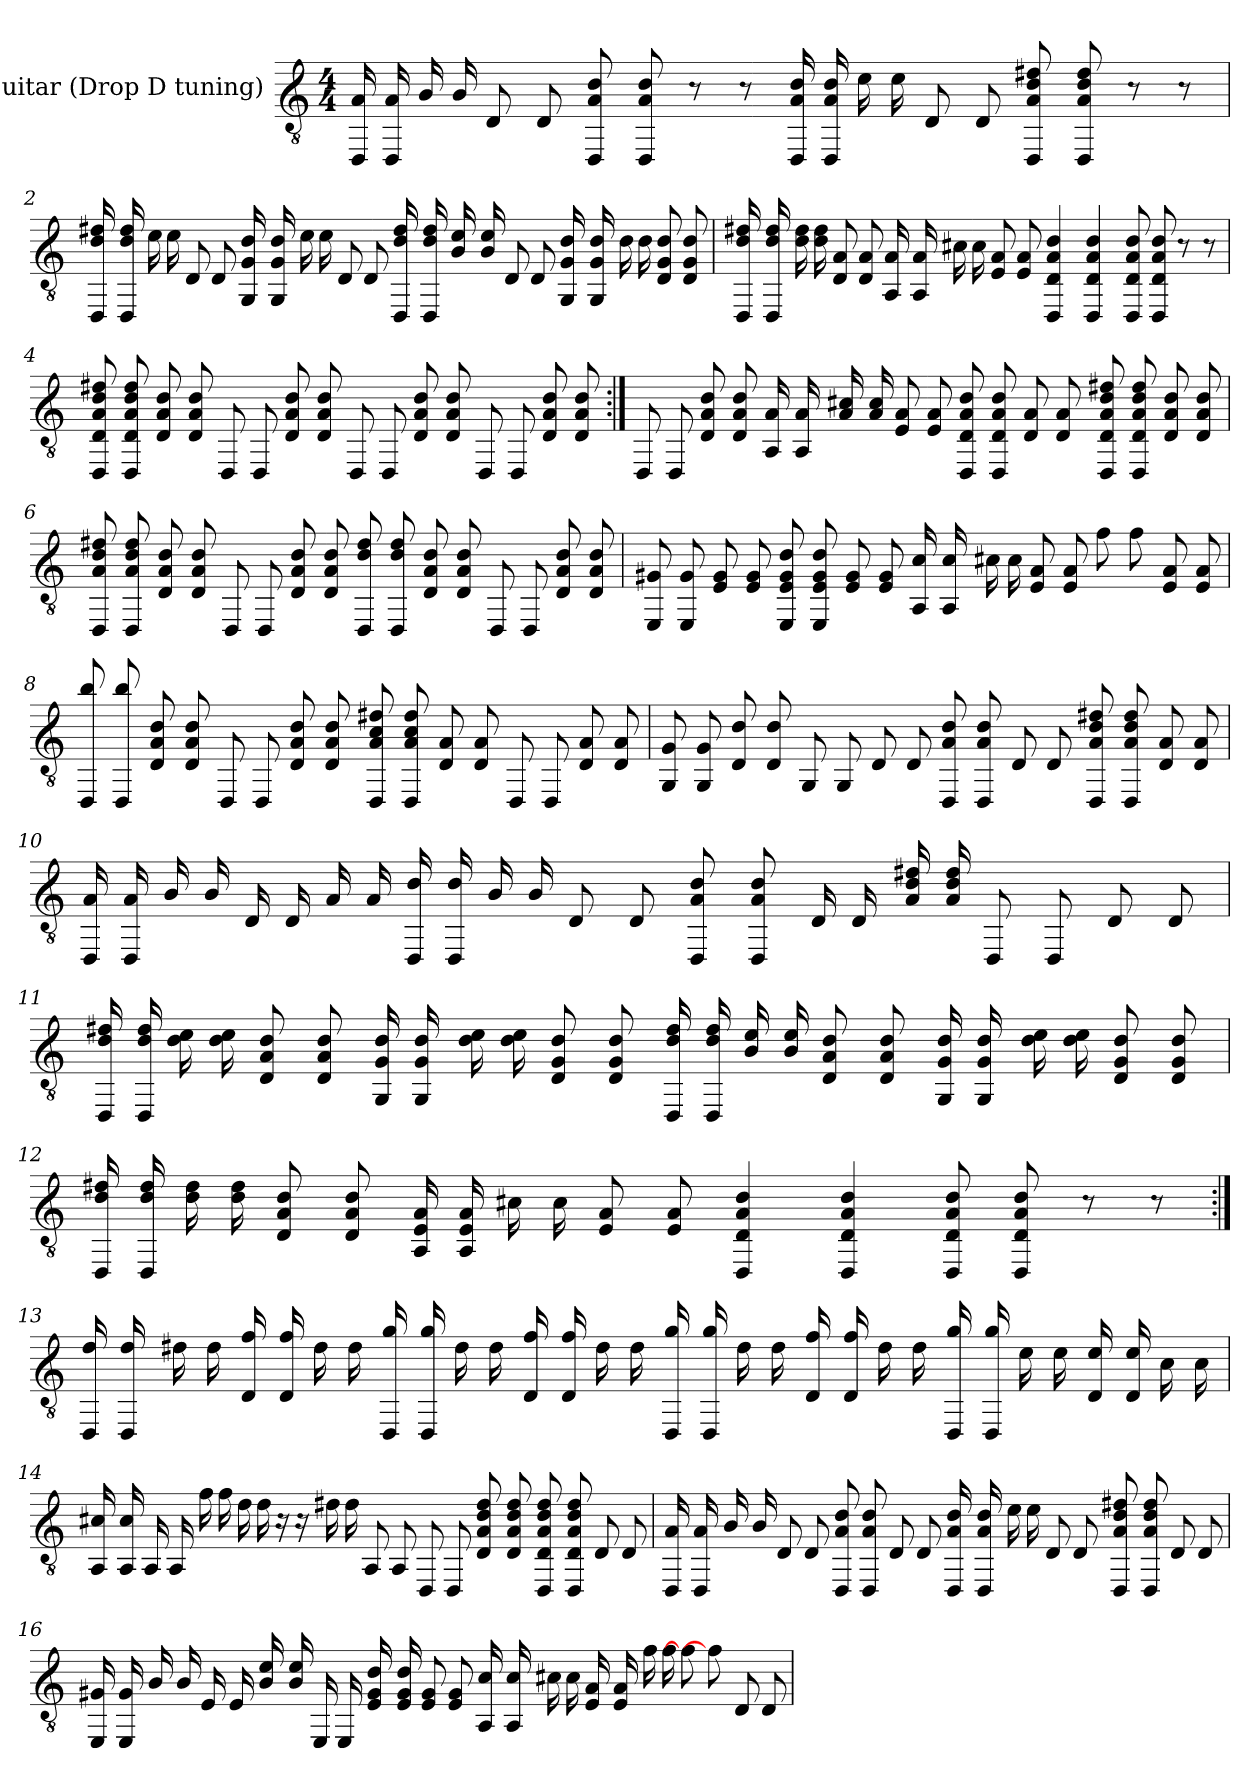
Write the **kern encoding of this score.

**kern
*part1
*staff1
*I"Guitar (Drop D tuning)
*stria6
*clefGv2
*k[]
*M4/4
*MM80
=1
16A 16DD
16A 16DD
16B
16B
8D
8D
8d 8A 8DD
8d 8A 8DD
8r
8r
16d 16A 16DD
16d 16A 16DD
16e
16e
8D
8D
8f# 8d 8A 8DD
8f# 8d 8A 8DD
8r
8r
=2
16f# 16d 16DD
16f# 16d 16DD
16e
16e
8D
8D
16d 16G 16GG
16d 16G 16GG
16e
16e
8D
8D
16f# 16d 16DD
16f# 16d 16DD
16e 16B
16e 16B
8D
8D
16d 16G 16GG
16d 16G 16GG
16d
16d
8d 8G 8D
8d 8G 8D
=3
16f# 16d 16DD
16f# 16d 16DD
16f# 16d
16f# 16d
8A 8D
8A 8D
16A 16AA
16A 16AA
16c#
16c#
8A 8E
8A 8E
4d 4A 4D 4DD
4d 4A 4D 4DD
8d 8A 8D 8DD
8d 8A 8D 8DD
8r
8r
=4
8f# 8d 8A 8D 8DD
8f# 8d 8A 8D 8DD
8d 8A 8D
8d 8A 8D
8DD
8DD
8d 8A 8D
8d 8A 8D
8DD
8DD
8d 8A 8D
8d 8A 8D
8DD
8DD
8d 8A 8D
8d 8A 8D
=5:|!
8DD
8DD
8d 8A 8D
8d 8A 8D
16A 16AA
16A 16AA
16c# 16A
16c# 16A
8A 8E
8A 8E
8d 8A 8D 8DD
8d 8A 8D 8DD
8A 8D
8A 8D
8f# 8d 8A 8D 8DD
8f# 8d 8A 8D 8DD
8d 8A 8D
8d 8A 8D
=6
8f# 8d 8A 8DD
8f# 8d 8A 8DD
8d 8A 8D
8d 8A 8D
8DD
8DD
8d 8A 8D
8d 8A 8D
8f# 8d 8DD
8f# 8d 8DD
8d 8A 8D
8d 8A 8D
8DD
8DD
8d 8A 8D
8d 8A 8D
=7
8G# 8EE
8G# 8EE
8G# 8E
8G# 8E
8d 8G# 8E 8EE
8d 8G# 8E 8EE
8G# 8E
8G# 8E
16c 16AA
16c 16AA
16c#
16c#
8A 8E
8A 8E
8a
8a
8A 8E
8A 8E
=8
8dd 8DD
8dd 8DD
8d 8A 8D
8d 8A 8D
8DD
8DD
8d 8A 8D
8d 8A 8D
8f# 8c 8A 8DD
8f# 8c 8A 8DD
8A 8D
8A 8D
8DD
8DD
8A 8D
8A 8D
=9
8G 8GG
8G 8GG
8d 8D
8d 8D
8GG
8GG
8D
8D
8d 8A 8DD
8d 8A 8DD
8D
8D
8f# 8d 8A 8DD
8f# 8d 8A 8DD
8A 8D
8A 8D
=10
16A 16DD
16A 16DD
16B
16B
16D
16D
16A
16A
16d 16DD
16d 16DD
16B
16B
8D
8D
8d 8A 8DD
8d 8A 8DD
16D
16D
16f# 16d 16A
16f# 16d 16A
8DD
8DD
8D
8D
=11
16f# 16d 16DD
16f# 16d 16DD
16e 16d
16e 16d
8d 8A 8D
8d 8A 8D
16d 16G 16GG
16d 16G 16GG
16e 16d
16e 16d
8d 8G 8D
8d 8G 8D
16f# 16d 16DD
16f# 16d 16DD
16e 16B
16e 16B
8d 8A 8D
8d 8A 8D
16d 16G 16GG
16d 16G 16GG
16e 16d
16e 16d
8d 8G 8D
8d 8G 8D
=12
16f# 16d 16DD
16f# 16d 16DD
16f# 16d
16f# 16d
8d 8A 8D
8d 8A 8D
16A 16E 16AA
16A 16E 16AA
16c#
16c#
8A 8E
8A 8E
4d 4A 4D 4DD
4d 4A 4D 4DD
8d 8A 8D 8DD
8d 8A 8D 8DD
8r
8r
=13:|!
16f 16DD
16f 16DD
16f#
16f#
16a 16D
16a 16D
16f#
16f#
16b 16DD
16b 16DD
16f#
16f#
16a 16D
16a 16D
16f#
16f#
16b 16DD
16b 16DD
16f#
16f#
16a 16D
16a 16D
16f#
16f#
16b 16DD
16b 16DD
16e
16e
16e 16D
16e 16D
16c
16c
=14
16c# 16AA
16c# 16AA
16AA
16AA
16a
16a
16f
16f
16r
16r
16f#
16f#
8AA
8AA
8DD
8DD
8f# 8d 8A 8D
8f# 8d 8A 8D
8f# 8d 8A 8D 8DD
8f# 8d 8A 8D 8DD
8D
8D
=15
16A 16DD
16A 16DD
16B
16B
8D
8D
8d 8A 8DD
8d 8A 8DD
8D
8D
16d 16A 16DD
16d 16A 16DD
16e
16e
8D
8D
8f# 8d 8A 8DD
8f# 8d 8A 8DD
8D
8D
=16
16G# 16EE
16G# 16EE
16B
16B
16E
16E
16e 16B
16e 16B
16EE
16EE
16d 16G# 16E
16d 16G# 16E
8G# 8E
8G# 8E
16c 16AA
16c 16AA
16c#
16c#
16A 16E
16A 16E
16a
16a
8a]
8a]
8D
8D
=
*-
